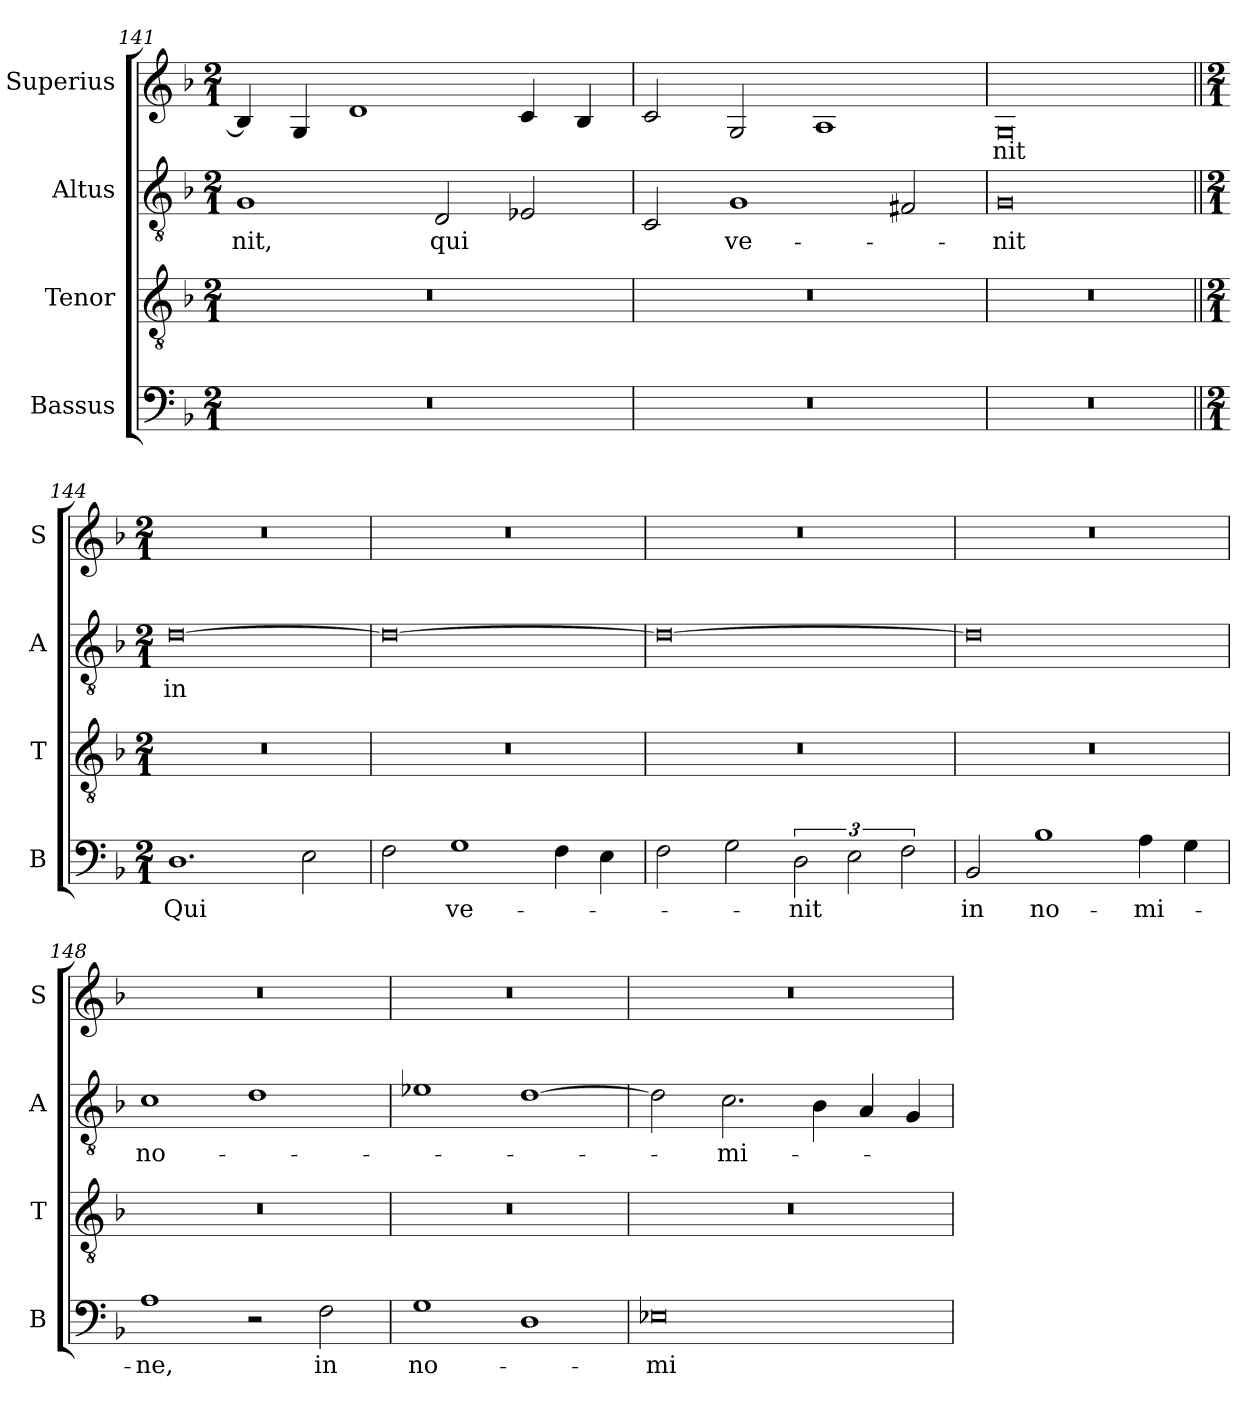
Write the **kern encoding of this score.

**kern	**text	**kern	**kern	**text	**kern	**text
*part4	*part4	*part3	*part2	*part2	*part1	*part1
*staff4	*staff4	*staff3	*staff2	*staff2	*staff1	*staff1
*I"Bassus	*	*I"Tenor	*I"Altus	*	*I"Superius	*
*I'B	*	*I'T	*I'A	*	*I'S	*
*clefF4	*	*clefGv2	*clefGv2	*	*clefG2	*
*k[b-]	*	*k[b-]	*k[b-]	*	*k[b-]	*
*M2/1	*	*M2/1	*M2/1	*	*M2/1	*
=141	=141	=141	=141	=141	=141	=141
0r	.	0r	1G	-nit,	4B-]	.
.	.	.	.	.	4G	.
.	.	.	.	.	1d	.
!	!	!	!	!LO:LY:i	!	!
.	.	.	2D	qui	.	.
.	.	.	2E-X	.	4c	.
.	.	.	.	.	4B-	.
=142	=142	=142	=142	=142	=142	=142
0r	.	0r	2C	.	2c	.
!	!	!	!	!LO:LY:i	!	!
.	.	.	1G	ve-	2G	.
.	.	.	.	.	1A	.
.	.	.	2F#X	.	.	.
=143	=143	=143	=143	=143	=143	=143
!	!	!	!	!LO:LY:i	!	!
0r	.	0r	0G	-nit	0G	-nit
=144||	=144||	=144||	=144||	=144||	=144||	=144||
*M2/1	*	*M2/1	*M2/1	*	*M2/1	*
1.D	Qui	0r	[0d	in	0r	.
2E	.	.	.	.	.	.
=145	=145	=145	=145	=145	=145	=145
2F	.	0r	0d_	.	0r	.
1G	ve-	.	.	.	.	.
4F	.	.	.	.	.	.
4E	.	.	.	.	.	.
=146	=146	=146	=146	=146	=146	=146
2F	.	0r	0d_	.	0r	.
2G	.	.	.	.	.	.
3D	-nit	.	.	.	.	.
3E	.	.	.	.	.	.
3F	.	.	.	.	.	.
=147	=147	=147	=147	=147	=147	=147
2BB-	in	0r	0d]	.	0r	.
1B-	no-	.	.	.	.	.
4A	-mi-	.	.	.	.	.
4G	.	.	.	.	.	.
=148	=148	=148	=148	=148	=148	=148
!	!	!	!	!LO:LY:i	!	!
1A	-ne,	0r	1c	no-	0r	.
2r	.	.	1d	.	.	.
!	!LO:LY:i	!	!	!	!	!
2F	in	.	.	.	.	.
=149	=149	=149	=149	=149	=149	=149
!	!LO:LY:i	!	!	!	!	!
1G	no-	0r	1e-X	.	0r	.
1D	.	.	[1d	.	.	.
=150	=150	=150	=150	=150	=150	=150
!	!LO:LY:i	!	!	!	!	!
0E-X	-mi-	0r	2d]	.	0r	.
!	!	!	!	!LO:LY:i	!	!
.	.	.	2.c	-mi-	.	.
.	.	.	4B-	.	.	.
.	.	.	4A	.	.	.
.	.	.	4G	.	.	.
=	=	=	=	=	=	=
*-	*-	*-	*-	*-	*-	*-
